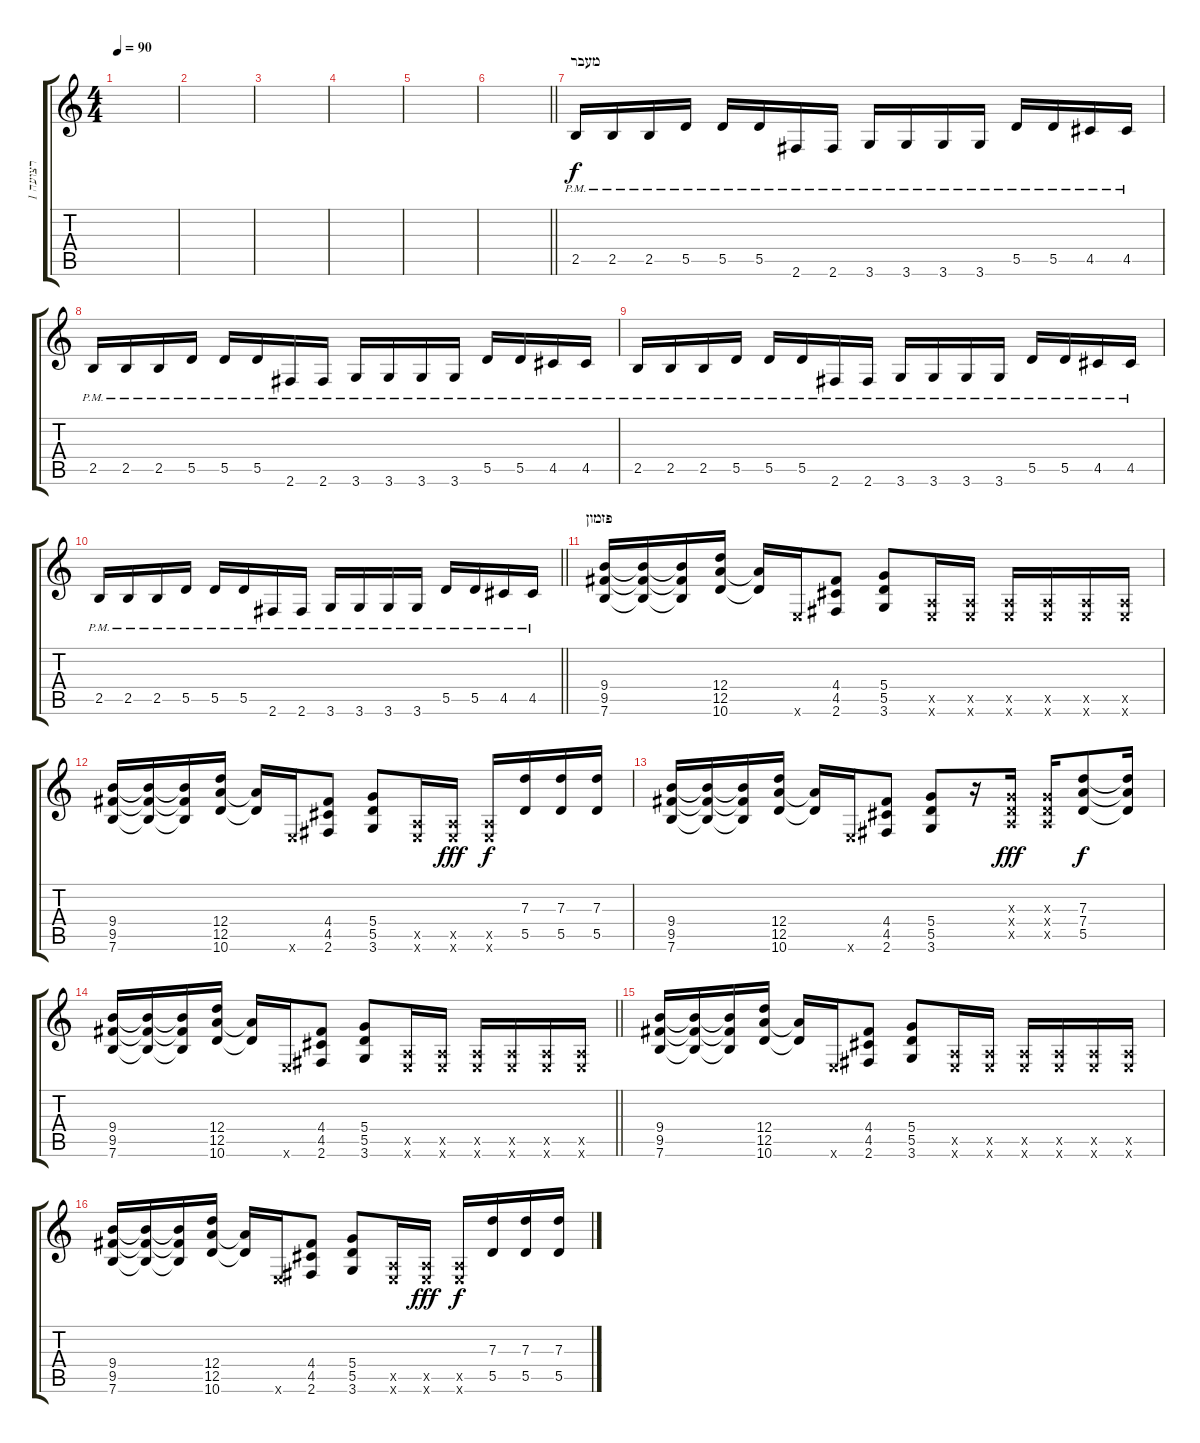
\track ("רצועה 1" "רצועה 1") {instrument distortionguitar}
\staff {score tabs}
\tuning (E4 B3 G3 D3 A2 E2) {hide}
\ts (4 4)
\tempo 90
\clef g2
\ks c
|
|
|
|
|
\barLineRight lightlight
|
\section ("" "מעבר")
2.5{pm}.16{volume 13 balance 8} 2.5{pm}.16 2.5{pm}.16 5.5{pm}.16 5.5{pm}.16 5.5{pm}.16 2.6{pm}.16 2.6{pm}.16 3.6{pm}.16 3.6{pm}.16 3.6{pm}.16 3.6{pm}.16 5.5{pm}.16 5.5{pm}.16 4.5{pm}.16 4.5{pm}.16 |
2.5{pm}.16{volume 13} 2.5{pm}.16 2.5{pm}.16 5.5{pm}.16 5.5{pm}.16 5.5{pm}.16 2.6{pm}.16 2.6{pm}.16 3.6{pm}.16 3.6{pm}.16 3.6{pm}.16 3.6{pm}.16 5.5{pm}.16 5.5{pm}.16 4.5{pm}.16 4.5{pm}.16 |
2.5{pm}.16{volume 13} 2.5{pm}.16 2.5{pm}.16 5.5{pm}.16 5.5{pm}.16 5.5{pm}.16 2.6{pm}.16 2.6{pm}.16 3.6{pm}.16 3.6{pm}.16 3.6{pm}.16 3.6{pm}.16 5.5{pm}.16 5.5{pm}.16 4.5{pm}.16 4.5{pm}.16 |
\barLineRight lightlight
2.5{pm}.16{volume 13} 2.5{pm}.16 2.5{pm}.16 5.5{pm}.16 5.5{pm}.16 5.5{pm}.16 2.6{pm}.16 2.6{pm}.16 3.6{pm}.16 3.6{pm}.16 3.6{pm}.16 3.6{pm}.16 5.5{pm}.16 5.5{pm}.16 4.5{pm}.16 4.5{pm}.16 |
\section ("" "פזמון")
(9.4 9.5 7.6).16{volume 13 balance 8} (9.4{t} 9.5{t} 7.6{t}).16 (9.4{t} 9.5{t} 7.6{t}).16 (12.4 12.5 10.6).16 (12.5{t} 10.6{t}).16 0.6{x}.16 (4.4 4.5 2.6).8 (5.4 5.5 3.6).8 (0.5{x} 0.6{x}).16 (0.5{x} 0.6{x}).16 (0.5{x} 0.6{x}).16 (0.5{x} 0.6{x}).16 (0.5{x} 0.6{x}).16 (0.5{x} 0.6{x}).16 |
(9.4 9.5 7.6).16{volume 13 balance 8} (9.4{t} 9.5{t} 7.6{t}).16 (9.4{t} 9.5{t} 7.6{t}).16 (12.4 12.5 10.6).16 (12.5{t} 10.6{t}).16 0.6{x}.16 (4.4 4.5 2.6).8 (5.4 5.5 3.6).8 (0.5{x} 0.6{x}).16 (0.5{x} 0.6{x}).16{dy fff} (0.5{x} 0.6{x}).16{dy f} (7.3 5.5).16 (7.3 5.5).16 (7.3 5.5).16 |
(9.4 9.5 7.6).16 (9.4{t} 9.5{t} 7.6{t}).16 (9.4{t} 9.5{t} 7.6{t}).16 (12.4 12.5 10.6).16 (12.5{t} 10.6{t}).16 0.6{x}.16 (4.4 4.5 2.6).8 (5.4 5.5 3.6).8 r.16 (0.3{x} 0.4{x} 0.5{x}).16{dy fff} (0.3{x} 0.4{x} 0.5{x}).16 (7.3 7.4 5.5).8{dy f} (7.3{t} 7.4{t} 5.5{t}).16 |
\barLineRight lightlight
(9.4 9.5 7.6).16{volume 13 balance 8} (9.4{t} 9.5{t} 7.6{t}).16 (9.4{t} 9.5{t} 7.6{t}).16 (12.4 12.5 10.6).16 (12.5{t} 10.6{t}).16 0.6{x}.16 (4.4 4.5 2.6).8 (5.4 5.5 3.6).8 (0.5{x} 0.6{x}).16 (0.5{x} 0.6{x}).16 (0.5{x} 0.6{x}).16 (0.5{x} 0.6{x}).16 (0.5{x} 0.6{x}).16 (0.5{x} 0.6{x}).16 |
(9.4 9.5 7.6).16{volume 13 balance 8} (9.4{t} 9.5{t} 7.6{t}).16 (9.4{t} 9.5{t} 7.6{t}).16 (12.4 12.5 10.6).16 (12.5{t} 10.6{t}).16 0.6{x}.16 (4.4 4.5 2.6).8 (5.4 5.5 3.6).8 (0.5{x} 0.6{x}).16 (0.5{x} 0.6{x}).16 (0.5{x} 0.6{x}).16 (0.5{x} 0.6{x}).16 (0.5{x} 0.6{x}).16 (0.5{x} 0.6{x}).16 |
(9.4 9.5 7.6).16{volume 13 balance 8} (9.4{t} 9.5{t} 7.6{t}).16 (9.4{t} 9.5{t} 7.6{t}).16 (12.4 12.5 10.6).16 (12.5{t} 10.6{t}).16 0.6{x}.16 (4.4 4.5 2.6).8 (5.4 5.5 3.6).8 (0.5{x} 0.6{x}).16 (0.5{x} 0.6{x}).16{dy fff} (0.5{x} 0.6{x}).16{dy f} (7.3 5.5).16 (7.3 5.5).16 (7.3 5.5).16
